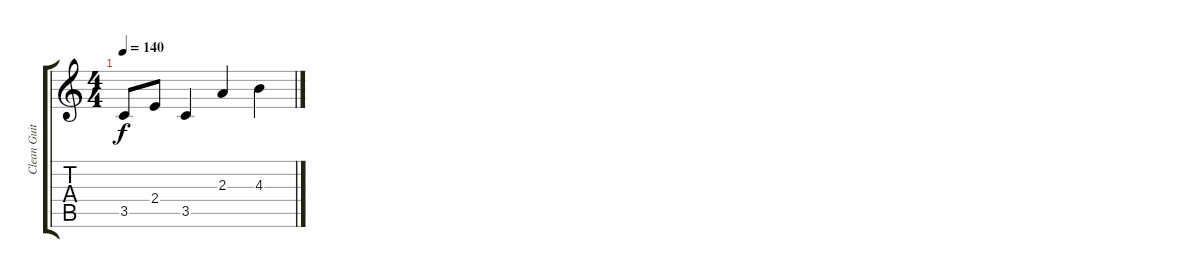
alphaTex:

\track ("Clean Guitar" "Clean Guit") {instrument acousticguitarsteel}
\staff {score tabs}
\tuning (E4 B3 G3 D3 A2 E2) {hide}
\ts (4 4)
\tempo 140
\clef g2
\ks c
3.5.8{dy f} 2.4.8 3.5.4 2.3.4 4.3.4
